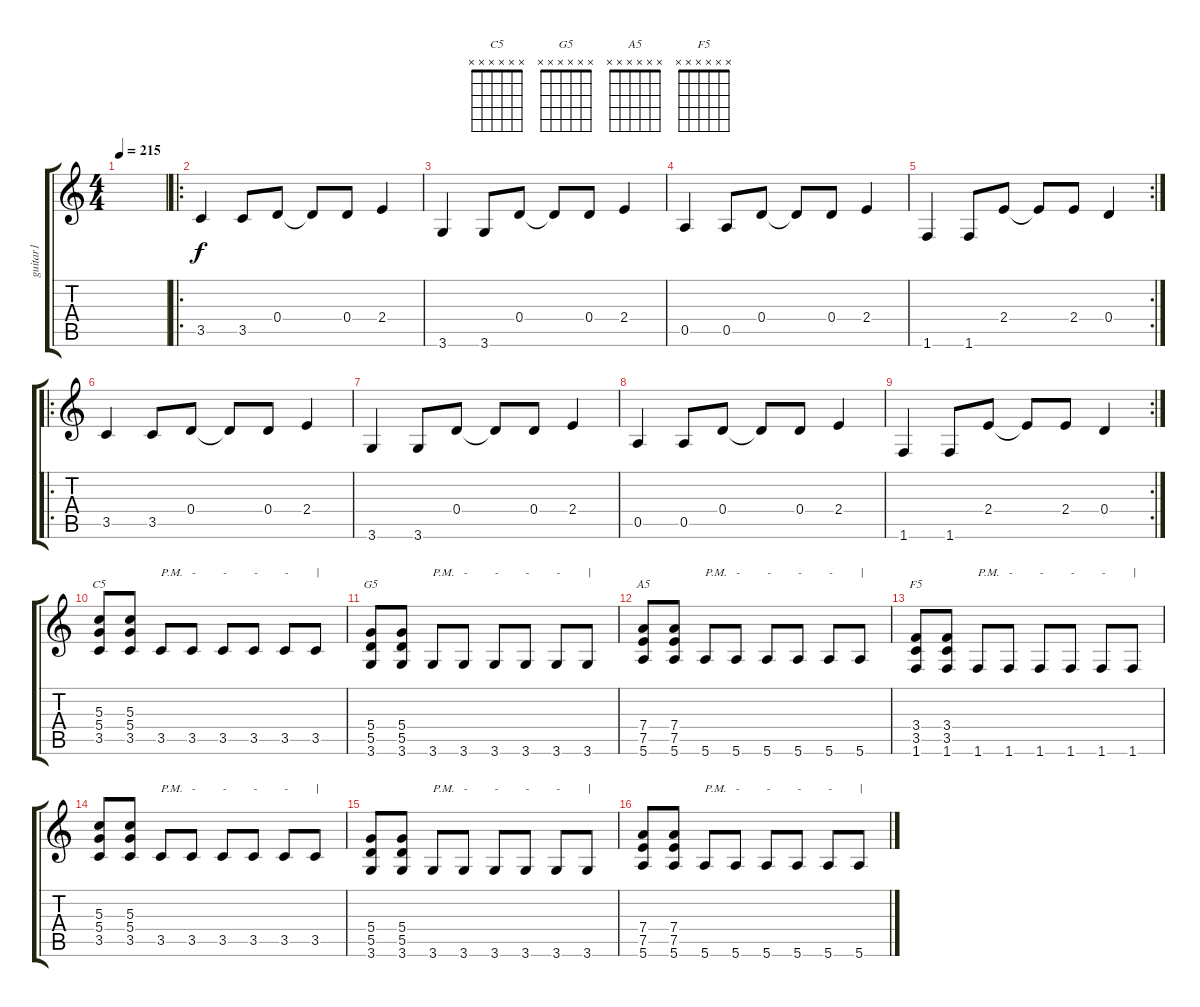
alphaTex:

\track ("guitar1" "guitar1") {instrument distortionguitar}
\staff {score tabs}
\tuning (E4 B3 G3 D3 A2 E2) {hide}
\chord ("C5" x x x x x x) {firstfret 0}
\chord ("G5" x x x x x x) {firstfret 0}
\chord ("A5" x x x x x x) {firstfret 0}
\chord ("F5" x x x x x x) {firstfret 0}
\ts (4 4)
\tempo 215
\clef g2
\ks c
|
\ro
3.5.4 3.5.8 0.4.8 0.4{t}.8 0.4.8 2.4.4 |
3.6.4 3.6.8 0.4.8 0.4{t}.8 0.4.8 2.4.4 |
0.5.4 0.5.8 0.4.8 0.4{t}.8 0.4.8 2.4.4 |
\rc 2
1.6.4 1.6.8 2.4.8 2.4{t}.8 2.4.8 0.4.4 |
\ro
3.5.4 3.5.8 0.4.8 0.4{t}.8 0.4.8 2.4.4 |
3.6.4 3.6.8 0.4.8 0.4{t}.8 0.4.8 2.4.4 |
0.5.4 0.5.8 0.4.8 0.4{t}.8 0.4.8 2.4.4 |
\rc 2
1.6.4 1.6.8 2.4.8 2.4{t}.8 2.4.8 0.4.4 |
(5.3 5.4 3.5).8{ch "C5"} (5.3 5.4 3.5).8 3.5.8{txt "P.M."} 3.5.8{txt "-"} 3.5.8{txt "-"} 3.5.8{txt "-"} 3.5.8{txt "-"} 3.5.8{txt "|"} |
(5.4 5.5 3.6).8{ch "G5"} (5.4 5.5 3.6).8 3.6.8{txt "P.M."} 3.6.8{txt "-"} 3.6.8{txt "-"} 3.6.8{txt "-"} 3.6.8{txt "-"} 3.6.8{txt "|"} |
(7.4 7.5 5.6).8{ch "A5"} (7.4 7.5 5.6).8 5.6.8{txt "P.M."} 5.6.8{txt "-"} 5.6.8{txt "-"} 5.6.8{txt "-"} 5.6.8{txt "-"} 5.6.8{txt "|"} |
(3.4 3.5 1.6).8{ch "F5"} (3.4 3.5 1.6).8 1.6.8{txt "P.M."} 1.6.8{txt "-"} 1.6.8{txt "-"} 1.6.8{txt "-"} 1.6.8{txt "-"} 1.6.8{txt "|"} |
(5.3 5.4 3.5).8 (5.3 5.4 3.5).8 3.5.8{txt "P.M."} 3.5.8{txt "-"} 3.5.8{txt "-"} 3.5.8{txt "-"} 3.5.8{txt "-"} 3.5.8{txt "|"} |
(5.4 5.5 3.6).8 (5.4 5.5 3.6).8 3.6.8{txt "P.M."} 3.6.8{txt "-"} 3.6.8{txt "-"} 3.6.8{txt "-"} 3.6.8{txt "-"} 3.6.8{txt "|"} |
(7.4 7.5 5.6).8 (7.4 7.5 5.6).8 5.6.8{txt "P.M."} 5.6.8{txt "-"} 5.6.8{txt "-"} 5.6.8{txt "-"} 5.6.8{txt "-"} 5.6.8{txt "|"}
